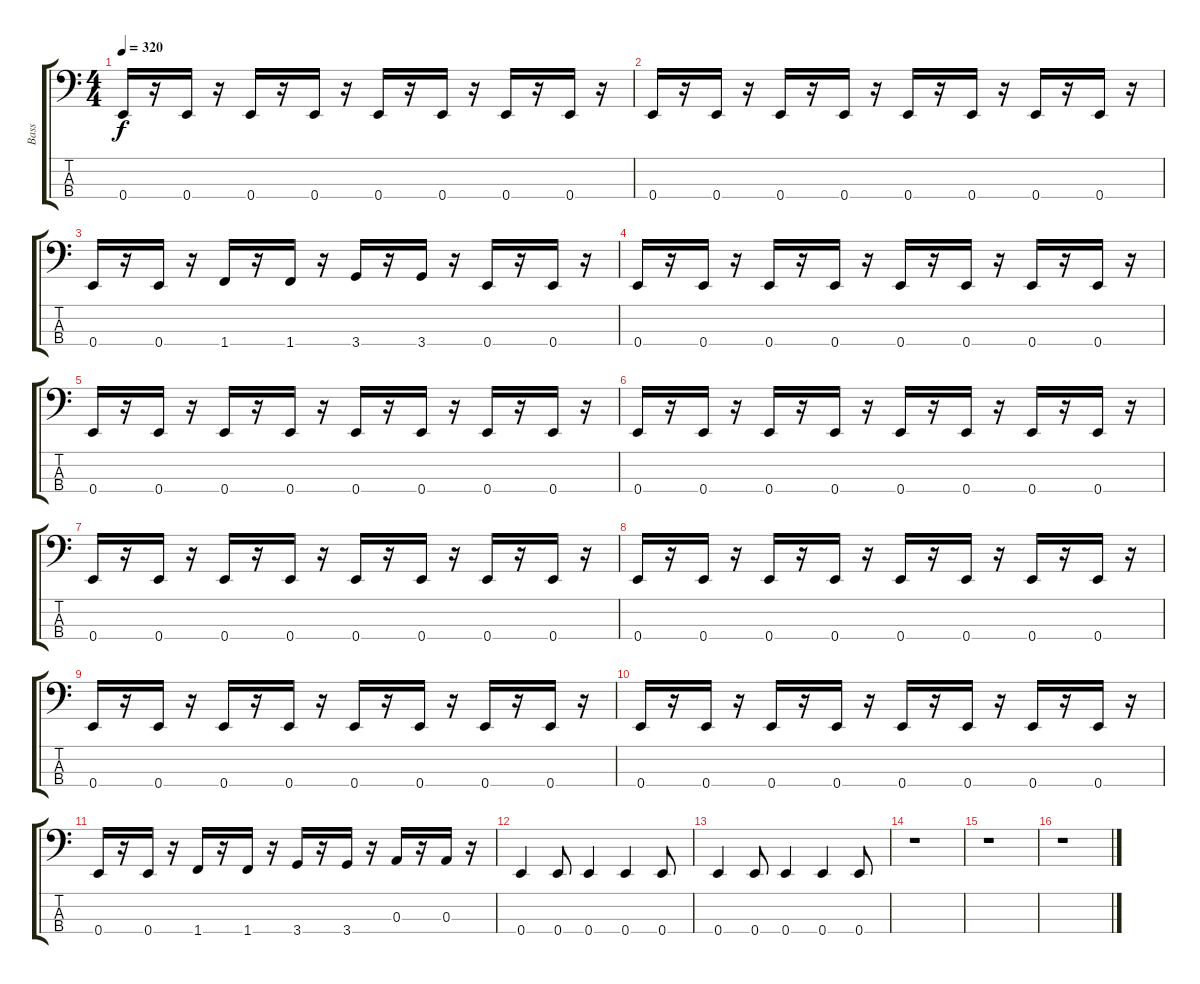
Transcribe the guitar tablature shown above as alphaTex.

\track ("Bass" "Bass") {instrument electricbassfinger}
\staff {score tabs}
\tuning (G2 D2 A1 E1) {hide}
\ts (4 4)
\tempo 320
\clef f4
\ks c
0.4.16{dy f} r.16 0.4.16 r.16 0.4.16 r.16 0.4.16 r.16 0.4.16 r.16 0.4.16 r.16 0.4.16 r.16 0.4.16 r.16 |
0.4.16 r.16 0.4.16 r.16 0.4.16 r.16 0.4.16 r.16 0.4.16 r.16 0.4.16 r.16 0.4.16 r.16 0.4.16 r.16 |
0.4.16 r.16 0.4.16 r.16 1.4.16 r.16 1.4.16 r.16 3.4.16 r.16 3.4.16 r.16 0.4.16 r.16 0.4.16 r.16 |
0.4.16 r.16 0.4.16 r.16 0.4.16 r.16 0.4.16 r.16 0.4.16 r.16 0.4.16 r.16 0.4.16 r.16 0.4.16 r.16 |
0.4.16 r.16 0.4.16 r.16 0.4.16 r.16 0.4.16 r.16 0.4.16 r.16 0.4.16 r.16 0.4.16 r.16 0.4.16 r.16 |
0.4.16 r.16 0.4.16 r.16 0.4.16 r.16 0.4.16 r.16 0.4.16 r.16 0.4.16 r.16 0.4.16 r.16 0.4.16 r.16 |
0.4.16 r.16 0.4.16 r.16 0.4.16 r.16 0.4.16 r.16 0.4.16 r.16 0.4.16 r.16 0.4.16 r.16 0.4.16 r.16 |
0.4.16 r.16 0.4.16 r.16 0.4.16 r.16 0.4.16 r.16 0.4.16 r.16 0.4.16 r.16 0.4.16 r.16 0.4.16 r.16 |
0.4.16 r.16 0.4.16 r.16 0.4.16 r.16 0.4.16 r.16 0.4.16 r.16 0.4.16 r.16 0.4.16 r.16 0.4.16 r.16 |
0.4.16 r.16 0.4.16 r.16 0.4.16 r.16 0.4.16 r.16 0.4.16 r.16 0.4.16 r.16 0.4.16 r.16 0.4.16 r.16 |
0.4.16 r.16 0.4.16 r.16 1.4.16 r.16 1.4.16 r.16 3.4.16 r.16 3.4.16 r.16 0.3.16 r.16 0.3.16 r.16 |
0.4.4 0.4.8 0.4.4 0.4.4 0.4.8 |
0.4.4 0.4.8 0.4.4 0.4.4 0.4.8 |
r.1 |
r.1 |
r.1
